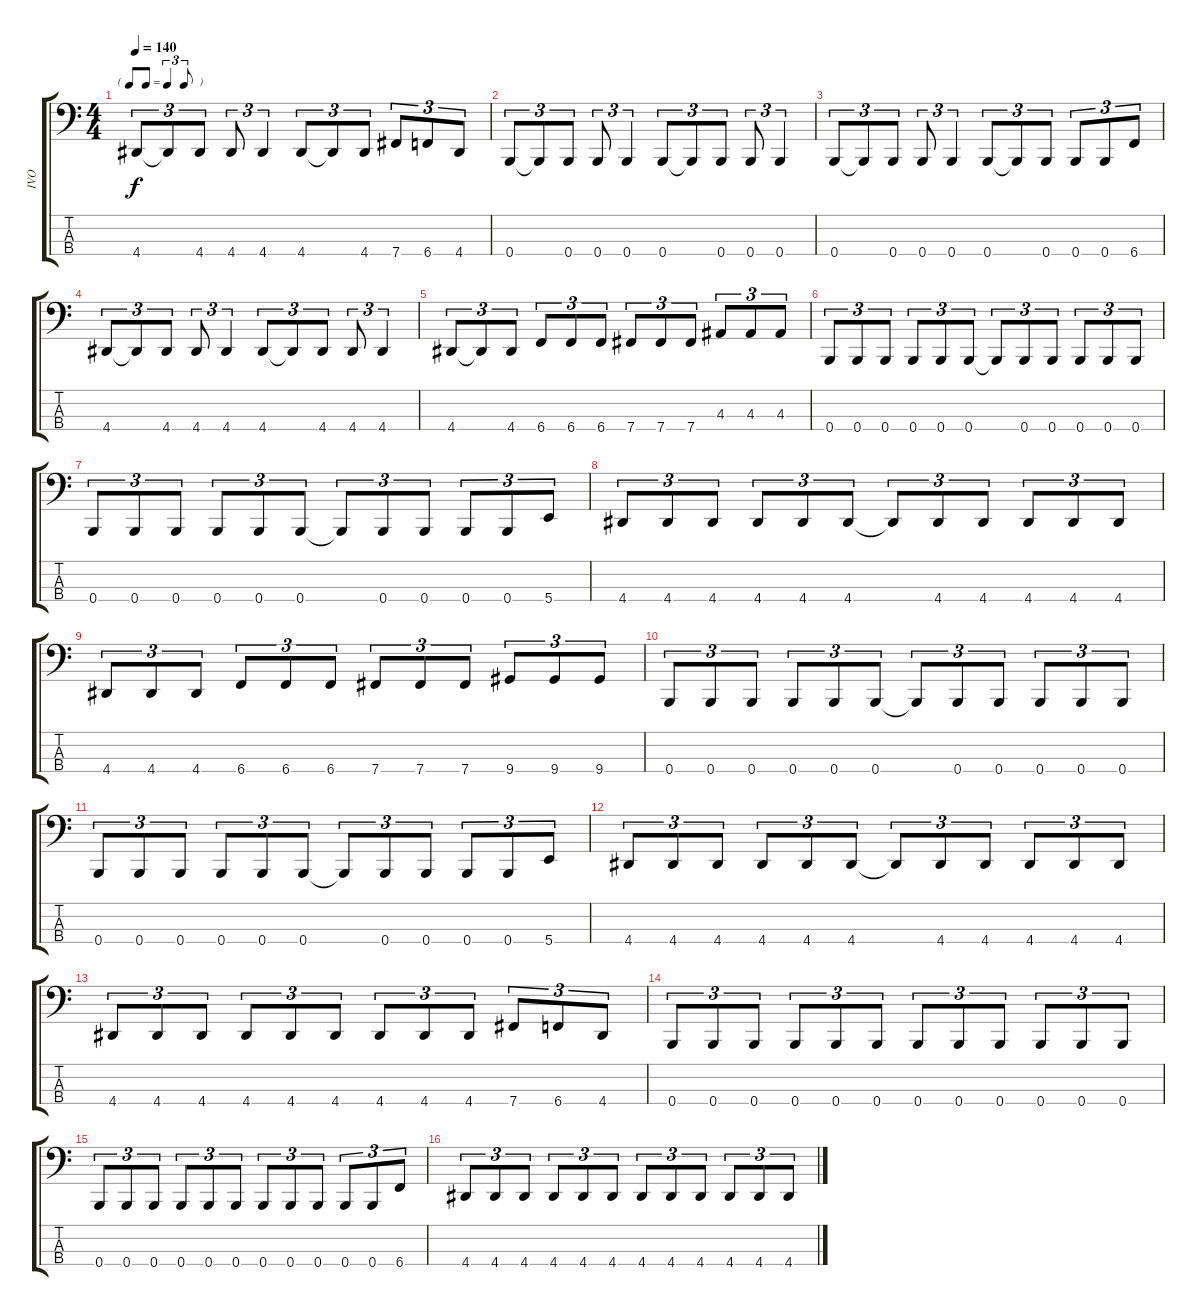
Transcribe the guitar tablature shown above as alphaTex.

\track ("IVO" "IVO") {instrument electricbasspick}
\staff {score tabs}
\tuning (E2 B1 Gb1 B0) {hide}
\ts (4 4)
\tf triplet8th
\tempo 140
\clef f4
\ks c
4.4.8{tu (3 2) dy f} 4.4{t}.8{tu (3 2)} 4.4.8{tu (3 2)} 4.4.8{tu (3 2)} 4.4.4{tu (3 2)} 4.4.8{tu (3 2)} 4.4{t}.8{tu (3 2)} 4.4.8{tu (3 2)} 7.4.8{tu (3 2)} 6.4.8{tu (3 2)} 4.4.8{tu (3 2)} |
0.4.8{tu (3 2)} 0.4{t}.8{tu (3 2)} 0.4.8{tu (3 2)} 0.4.8{tu (3 2)} 0.4.4{tu (3 2)} 0.4.8{tu (3 2)} 0.4{t}.8{tu (3 2)} 0.4.8{tu (3 2)} 0.4.8{tu (3 2)} 0.4.4{tu (3 2)} |
0.4.8{tu (3 2)} 0.4{t}.8{tu (3 2)} 0.4.8{tu (3 2)} 0.4.8{tu (3 2)} 0.4.4{tu (3 2)} 0.4.8{tu (3 2)} 0.4{t}.8{tu (3 2)} 0.4.8{tu (3 2)} 0.4.8{tu (3 2)} 0.4.8{tu (3 2)} 6.4.8{tu (3 2)} |
4.4.8{tu (3 2)} 4.4{t}.8{tu (3 2)} 4.4.8{tu (3 2)} 4.4.8{tu (3 2)} 4.4.4{tu (3 2)} 4.4.8{tu (3 2)} 4.4{t}.8{tu (3 2)} 4.4.8{tu (3 2)} 4.4.8{tu (3 2)} 4.4.4{tu (3 2)} |
4.4.8{tu (3 2)} 4.4{t}.8{tu (3 2)} 4.4.8{tu (3 2)} 6.4.8{tu (3 2)} 6.4.8{tu (3 2)} 6.4.8{tu (3 2)} 7.4.8{tu (3 2)} 7.4.8{tu (3 2)} 7.4.8{tu (3 2)} 4.3.8{tu (3 2)} 4.3.8{tu (3 2)} 4.3.8{tu (3 2)} |
0.4.8{tu (3 2)} 0.4.8{tu (3 2)} 0.4.8{tu (3 2)} 0.4.8{tu (3 2)} 0.4.8{tu (3 2)} 0.4.8{tu (3 2)} 0.4{t}.8{tu (3 2)} 0.4.8{tu (3 2)} 0.4.8{tu (3 2)} 0.4.8{tu (3 2)} 0.4.8{tu (3 2)} 0.4.8{tu (3 2)} |
0.4.8{tu (3 2)} 0.4.8{tu (3 2)} 0.4.8{tu (3 2)} 0.4.8{tu (3 2)} 0.4.8{tu (3 2)} 0.4.8{tu (3 2)} 0.4{t}.8{tu (3 2)} 0.4.8{tu (3 2)} 0.4.8{tu (3 2)} 0.4.8{tu (3 2)} 0.4.8{tu (3 2)} 5.4.8{tu (3 2)} |
4.4.8{tu (3 2)} 4.4.8{tu (3 2)} 4.4.8{tu (3 2)} 4.4.8{tu (3 2)} 4.4.8{tu (3 2)} 4.4.8{tu (3 2)} 4.4{t}.8{tu (3 2)} 4.4.8{tu (3 2)} 4.4.8{tu (3 2)} 4.4.8{tu (3 2)} 4.4.8{tu (3 2)} 4.4.8{tu (3 2)} |
4.4.8{tu (3 2)} 4.4.8{tu (3 2)} 4.4.8{tu (3 2)} 6.4.8{tu (3 2)} 6.4.8{tu (3 2)} 6.4.8{tu (3 2)} 7.4.8{tu (3 2)} 7.4.8{tu (3 2)} 7.4.8{tu (3 2)} 9.4.8{tu (3 2)} 9.4.8{tu (3 2)} 9.4.8{tu (3 2)} |
0.4.8{tu (3 2)} 0.4.8{tu (3 2)} 0.4.8{tu (3 2)} 0.4.8{tu (3 2)} 0.4.8{tu (3 2)} 0.4.8{tu (3 2)} 0.4{t}.8{tu (3 2)} 0.4.8{tu (3 2)} 0.4.8{tu (3 2)} 0.4.8{tu (3 2)} 0.4.8{tu (3 2)} 0.4.8{tu (3 2)} |
0.4.8{tu (3 2)} 0.4.8{tu (3 2)} 0.4.8{tu (3 2)} 0.4.8{tu (3 2)} 0.4.8{tu (3 2)} 0.4.8{tu (3 2)} 0.4{t}.8{tu (3 2)} 0.4.8{tu (3 2)} 0.4.8{tu (3 2)} 0.4.8{tu (3 2)} 0.4.8{tu (3 2)} 5.4.8{tu (3 2)} |
4.4.8{tu (3 2)} 4.4.8{tu (3 2)} 4.4.8{tu (3 2)} 4.4.8{tu (3 2)} 4.4.8{tu (3 2)} 4.4.8{tu (3 2)} 4.4{t}.8{tu (3 2)} 4.4.8{tu (3 2)} 4.4.8{tu (3 2)} 4.4.8{tu (3 2)} 4.4.8{tu (3 2)} 4.4.8{tu (3 2)} |
4.4.8{tu (3 2)} 4.4.8{tu (3 2)} 4.4.8{tu (3 2)} 4.4.8{tu (3 2)} 4.4.8{tu (3 2)} 4.4.8{tu (3 2)} 4.4.8{tu (3 2)} 4.4.8{tu (3 2)} 4.4.8{tu (3 2)} 7.4.8{tu (3 2)} 6.4.8{tu (3 2)} 4.4.8{tu (3 2)} |
0.4.8{tu (3 2)} 0.4.8{tu (3 2)} 0.4.8{tu (3 2)} 0.4.8{tu (3 2)} 0.4.8{tu (3 2)} 0.4.8{tu (3 2)} 0.4.8{tu (3 2)} 0.4.8{tu (3 2)} 0.4.8{tu (3 2)} 0.4.8{tu (3 2)} 0.4.8{tu (3 2)} 0.4.8{tu (3 2)} |
0.4.8{tu (3 2)} 0.4.8{tu (3 2)} 0.4.8{tu (3 2)} 0.4.8{tu (3 2)} 0.4.8{tu (3 2)} 0.4.8{tu (3 2)} 0.4.8{tu (3 2)} 0.4.8{tu (3 2)} 0.4.8{tu (3 2)} 0.4.8{tu (3 2)} 0.4.8{tu (3 2)} 6.4.8{tu (3 2)} |
4.4.8{tu (3 2)} 4.4.8{tu (3 2)} 4.4.8{tu (3 2)} 4.4.8{tu (3 2)} 4.4.8{tu (3 2)} 4.4.8{tu (3 2)} 4.4.8{tu (3 2)} 4.4.8{tu (3 2)} 4.4.8{tu (3 2)} 4.4.8{tu (3 2)} 4.4.8{tu (3 2)} 4.4.8{tu (3 2)}
